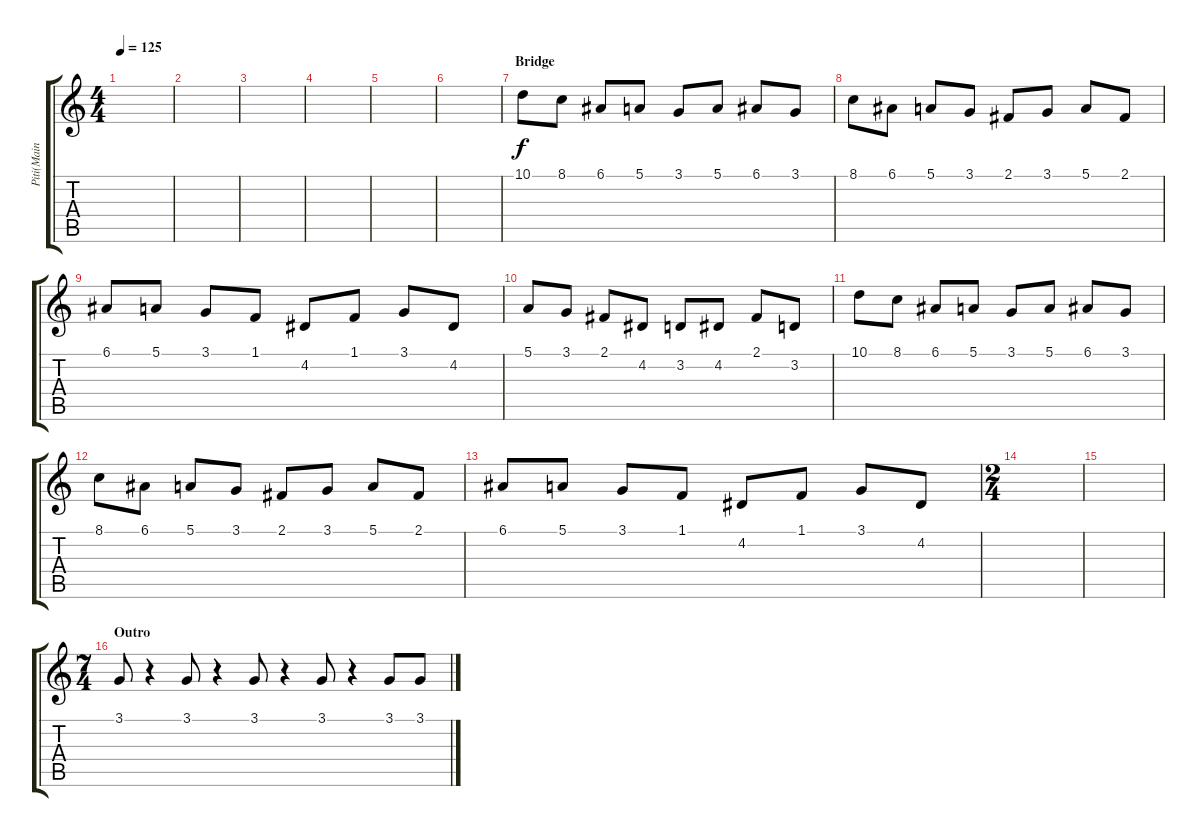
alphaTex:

\track ("Piti(Main Keyboard)" "Piti(Main ") {instrument harpsichord}
\staff {score tabs}
\tuning (E4 B3 G3 D3 A2 E2) {hide}
\ts (4 4)
\tempo 125
\clef g2
\ks c
|
|
|
|
|
|
\section ("" "Bridge")
10.1.8 8.1.8 6.1.8 5.1.8 3.1.8 5.1.8 6.1.8 3.1.8 |
8.1.8 6.1.8 5.1.8 3.1.8 2.1.8 3.1.8 5.1.8 2.1.8 |
6.1.8 5.1.8 3.1.8 1.1.8 4.2.8 1.1.8 3.1.8 4.2.8 |
5.1.8 3.1.8 2.1.8 4.2.8 3.2.8 4.2.8 2.1.8 3.2.8 |
10.1.8 8.1.8 6.1.8 5.1.8 3.1.8 5.1.8 6.1.8 3.1.8 |
8.1.8 6.1.8 5.1.8 3.1.8 2.1.8 3.1.8 5.1.8 2.1.8 |
6.1.8 5.1.8 3.1.8 1.1.8 4.2.8 1.1.8 3.1.8 4.2.8 |
\ts (2 4)
|
|
\ts (7 4)
\section ("" "Outro")
3.1.8 r.4 3.1.8 r.4 3.1.8 r.4 3.1.8 r.4 3.1.8 3.1.8
